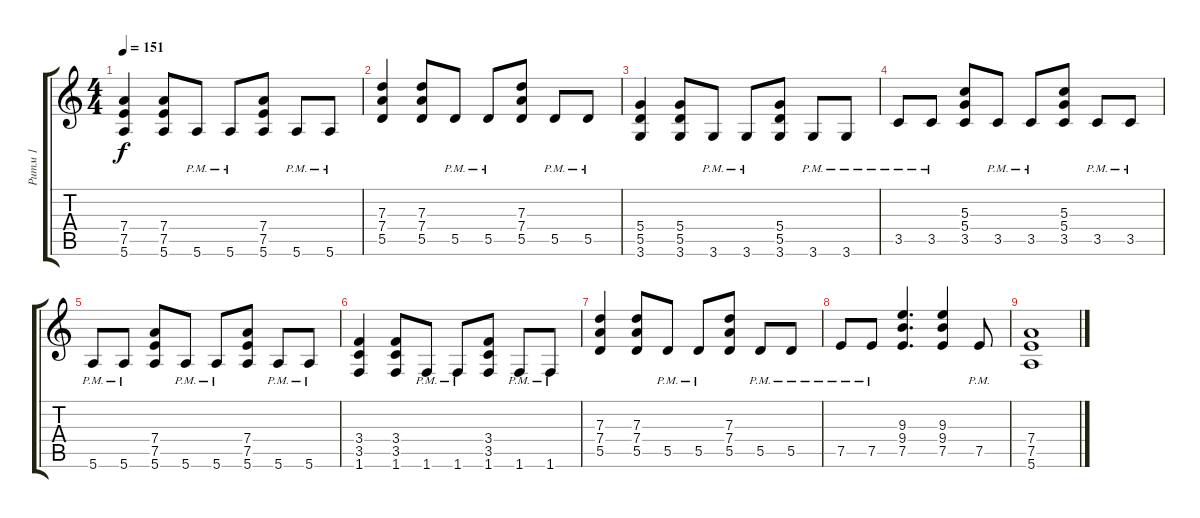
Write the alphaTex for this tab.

\track ("Ритм 1" "Ритм 1") {instrument distortionguitar}
\staff {score tabs}
\tuning (E4 B3 G3 D3 A2 E2) {hide}
\ts (4 4)
\tempo 151
\clef g2
\ks c
(7.4 7.5 5.6).4{dy f} (7.4 7.5 5.6).8 5.6{pm}.8 5.6{pm}.8 (7.4 7.5 5.6).8 5.6{pm}.8 5.6{pm}.8 |
(7.3 7.4 5.5).4 (7.3 7.4 5.5).8 5.5{pm}.8 5.5{pm}.8 (7.3 7.4 5.5).8 5.5{pm}.8 5.5{pm}.8 |
(5.4 5.5 3.6).4 (5.4 5.5 3.6).8 3.6{pm}.8 3.6{pm}.8 (5.4 5.5 3.6).8 3.6{pm}.8 3.6{pm}.8 |
3.5{pm}.8 3.5{pm}.8 (5.3 5.4 3.5).8 3.5{pm}.8 3.5{pm}.8 (5.3 5.4 3.5).8 3.5{pm}.8 3.5{pm}.8 |
5.6{pm}.8 5.6{pm}.8 (7.4 7.5 5.6).8 5.6{pm}.8 5.6{pm}.8 (7.4 7.5 5.6).8 5.6{pm}.8 5.6{pm}.8 |
(3.4 3.5 1.6).4 (3.4 3.5 1.6).8 1.6{pm}.8 1.6{pm}.8 (3.4 3.5 1.6).8 1.6{pm}.8 1.6{pm}.8 |
(7.3 7.4 5.5).4 (7.3 7.4 5.5).8 5.5{pm}.8 5.5{pm}.8 (7.3 7.4 5.5).8 5.5{pm}.8 5.5{pm}.8 |
7.5{pm}.8 7.5{pm}.8 (9.3 9.4 7.5).4{d} (9.3 9.4 7.5).4 7.5{pm}.8 |
(7.4 7.5 5.6).1
